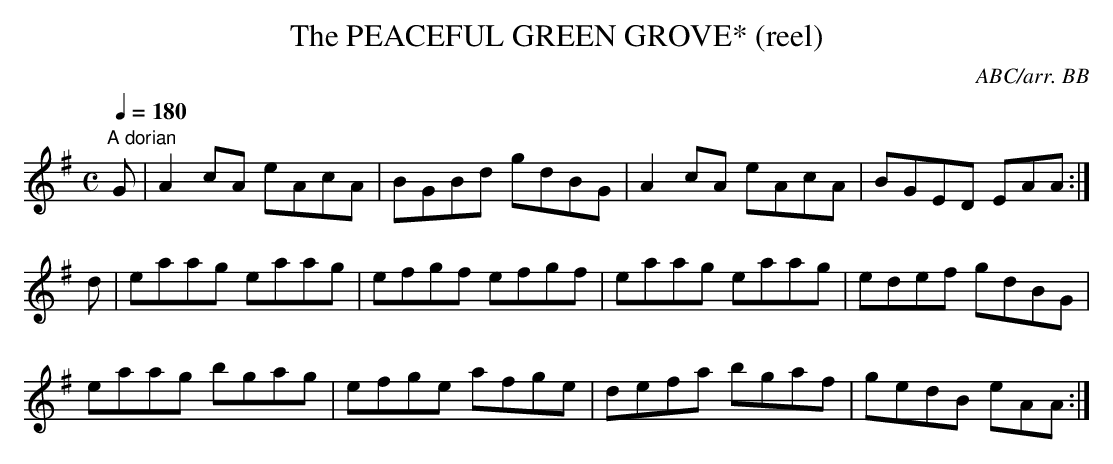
X:1
T:PEACEFUL GREEN GROVE* (reel), The
C:ABC/arr. BB
Y:"reel"
Q:1/4=180
M:C
L:1/8
K:G
"A dorian"
G|A2cA eAcA|BGBd gdBG|A2cA eAcA|BGED EAA :|
d|eaag eaag|efgf efgf|eaag eaag|edef gdBG |
eaag bgag|efge afge|defa bgaf|gedB eAA:|
